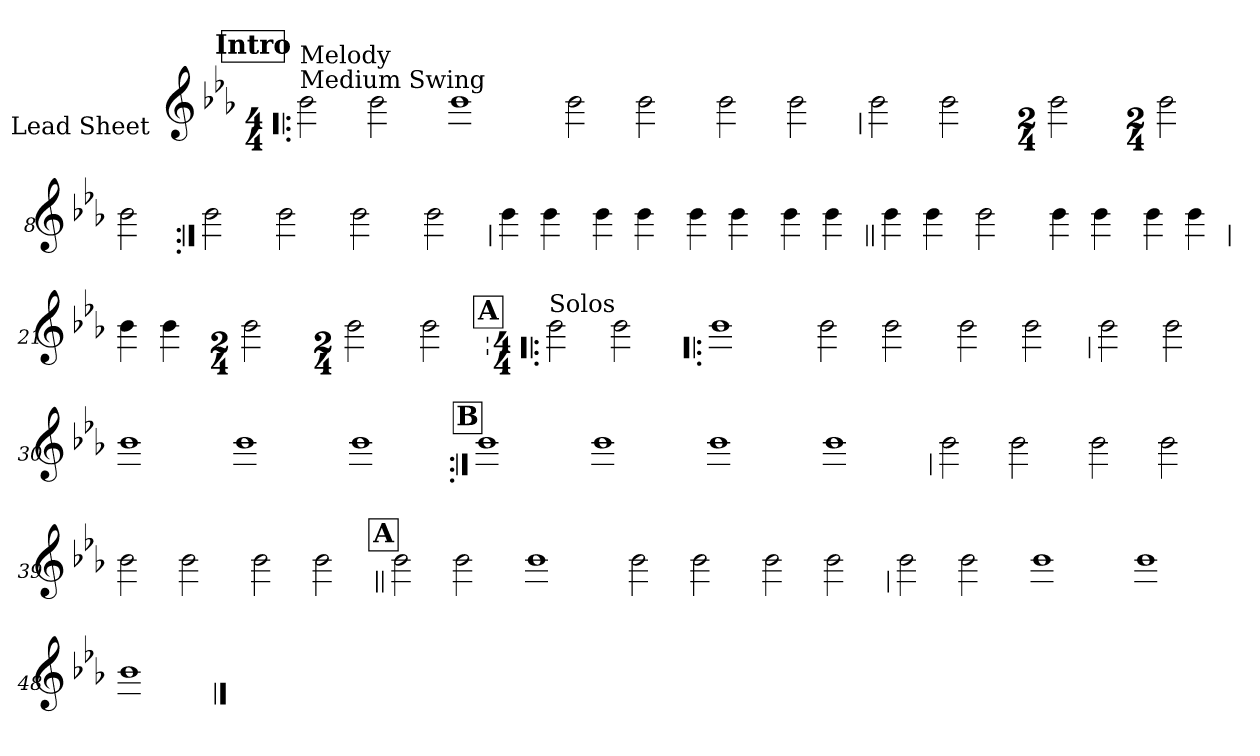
**kern
*part1
*staff1
*I"Lead Sheet
*stria0
*clefG2
*k[b-e-a-]
*E-:
*M4/4
!!LO:REH:place=s1:a:t=Intro
=1!|:
!LO:TX:a:t=Medium Swing
!LO:TX:a:t=Melody
2b-
2b-
=2-
1b-
=3-
2b-
2b-
=4-
2b-
2b-
!!LO:LB:g=z
=5
2b-
2b-
=6-
*M2/4
2b-
=7-
*M2/4
2b-
=8-
2b-
!!LO:LB:g=z
=9:|!
2b-
=10-
2b-
=11-
2b-
=12-
2b-
!!LO:LB:g=z
=13
4b-
4b-
=14-
4b-
4b-
=15-
4b-
4b-
=16-
4b-
4b-
!!LO:LB:g=z
=17||
4b-
4b-
=18-
2b-
=19-
4b-
4b-
=20-
4b-
4b-
!!LO:LB:g=z
=21
4b-
4b-
=22-
*M2/4
2b-
=23-
*M2/4
2b-
=24-
2b-
!!LO:LB:g=z
!!LO:REH:place=s1:a:t=A
=25|!:
*M4/4
!LO:TX:a:t=Solos
2b-
2b-
=26-
1b-
=27-
2b-
2b-
=28-
2b-
2b-
!!LO:LB:g=z
=29
2b-
2b-
=30-
1b-
=31-
1b-
=32-
1b-
!!LO:LB:g=z
!!LO:REH:place=s1:a:t=B
=33:|!
1b-
=34-
1b-
=35-
1b-
=36-
1b-
!!LO:LB:g=z
=37
2b-
2b-
=38-
2b-
2b-
=39-
2b-
2b-
=40-
2b-
2b-
!!LO:LB:g=z
!!LO:REH:place=s1:a:t=A
=41||
2b-
2b-
=42-
1b-
=43-
2b-
2b-
=44-
2b-
2b-
!!LO:LB:g=z
=45
2b-
2b-
=46-
1b-
=47-
1b-
=48-
1b-
==
*-
